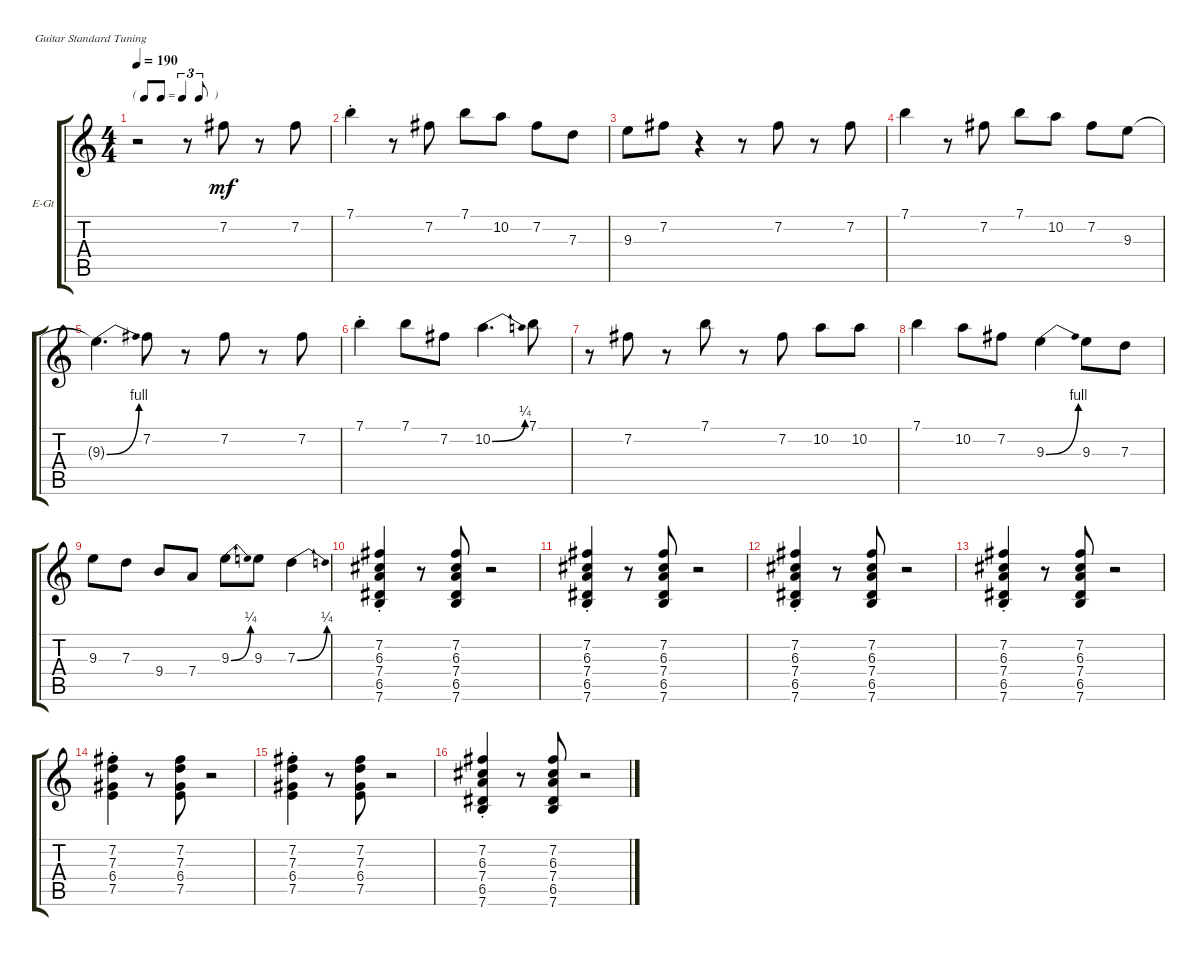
\defaultSystemsLayout 4
\bracketExtendMode groupsimilarinstruments
\firstSystemTrackNameOrientation horizontal
\otherSystemsTrackNameOrientation horizontal
\track ("Electric Guitar" "E-Gt") {instrument distortionguitar}
\staff {score tabs}
\tuning (E4 B3 G3 D3 A2 E2)
\ts (4 4)
\tf triplet8th
\tempo 190
\clef g2
\ks c
r.2{dy mf instrument distortionguitar} r.8 7.2.8 r.8 7.2.8 |
7.1{st}.4 r.8 7.2.8 7.1.8 10.2.8 7.2.8 7.3.8 |
9.3.8 7.2.8 r.4 r.8 7.2.8 r.8 7.2.8 |
7.1.4 r.8 7.2.8 7.1.8 10.2.8 7.2.8 9.3.8 |
9.3{be (bend 0 0 15 4) t}.4{d} 7.2.8 r.8 7.2.8 r.8 7.2.8 |
7.1{st}.4 7.1.8 7.2.8 10.2{be (bend 0 0 15.6 1)}.4{d} 7.1.8 |
r.8 7.2.8 r.8 7.1.8 r.8 7.2.8 10.2.8 10.2.8 |
7.1.4 10.2.8 7.2.8 9.3{be (bend 0 0 15 4)}.4 9.3.8 7.3.8 |
9.3.8 7.3.8 9.4.8 7.4.8 9.3{be (bend 0 0 13.2 1)}.8 9.3.8 7.3{be (bend 0 0 16.2 1)}.4 |
(7.6{st} 6.5{st} 7.4{st} 6.3{st} 7.2{st}).4 r.8 (7.2 6.3 7.4 6.5 7.6).8 r.2 |
(7.6{st} 6.5{st} 7.4{st} 6.3{st} 7.2{st}).4 r.8 (7.2 6.3 7.4 6.5 7.6).8 r.2 |
(7.6{st} 6.5{st} 7.4{st} 6.3{st} 7.2{st}).4 r.8 (7.2 6.3 7.4 6.5 7.6).8 r.2 |
(7.6{st} 6.5{st} 7.4{st} 6.3{st} 7.2{st}).4 r.8 (7.2 6.3 7.4 6.5 7.6).8 r.2 |
(7.5{st} 6.4{st} 7.3{st} 7.2{st}).4 r.8 (7.2 7.3 6.4 7.5).8 r.2 |
(7.5{st} 6.4{st} 7.3{st} 7.2{st}).4 r.8 (7.2 7.3 6.4 7.5).8 r.2 |
(7.6{st} 6.5{st} 7.4{st} 6.3{st} 7.2{st}).4 r.8 (7.2 6.3 7.4 6.5 7.6).8 r.2
